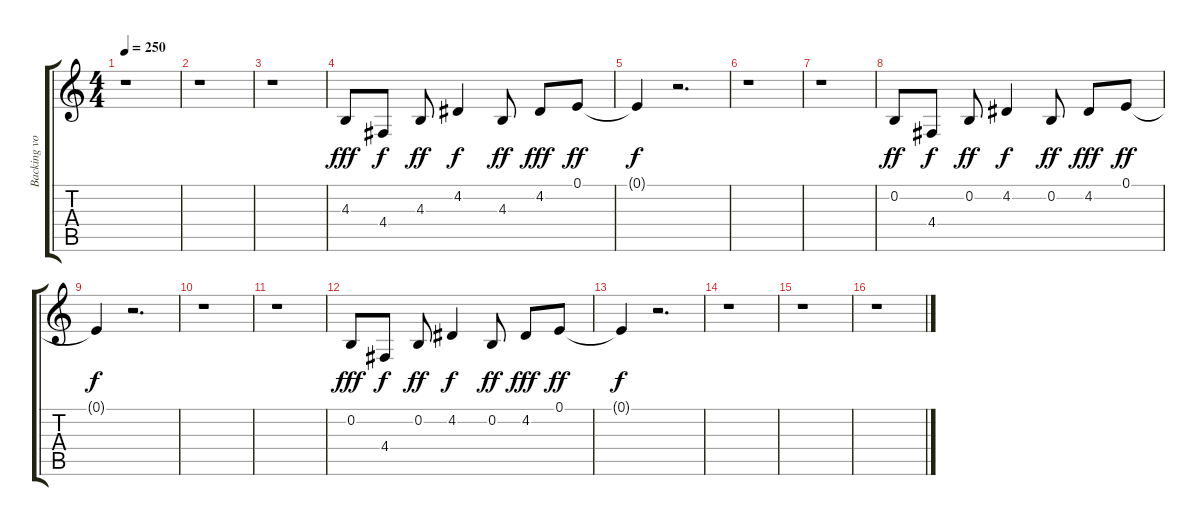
\track ("Backing vocals" "Backing vo") {instrument voiceoohs}
\staff {score tabs}
\tuning (E4 B3 G3 D3 A2 E2) {hide}
\ts (4 4)
\tempo 250
\clef g2
\ks c
r.1{dy fff} |
r.1 |
r.1 |
4.3.8 4.4.8{dy f} 4.3.8{dy ff} 4.2.4{dy f} 4.3.8{dy ff} 4.2.8{dy fff} 0.1.8{dy ff} |
0.1{t}.4{dy f} r.2{d} |
r.1 |
r.1 |
0.2.8{dy ff} 4.4.8{dy f} 0.2.8{dy ff} 4.2.4{dy f} 0.2.8{dy ff} 4.2.8{dy fff} 0.1.8{dy ff} |
0.1{t}.4{dy f} r.2{d} |
r.1 |
r.1 |
0.2.8{dy fff} 4.4.8{dy f} 0.2.8{dy ff} 4.2.4{dy f} 0.2.8{dy ff} 4.2.8{dy fff} 0.1.8{dy ff} |
0.1{t}.4{dy f} r.2{d} |
r.1 |
r.1 |
r.1
